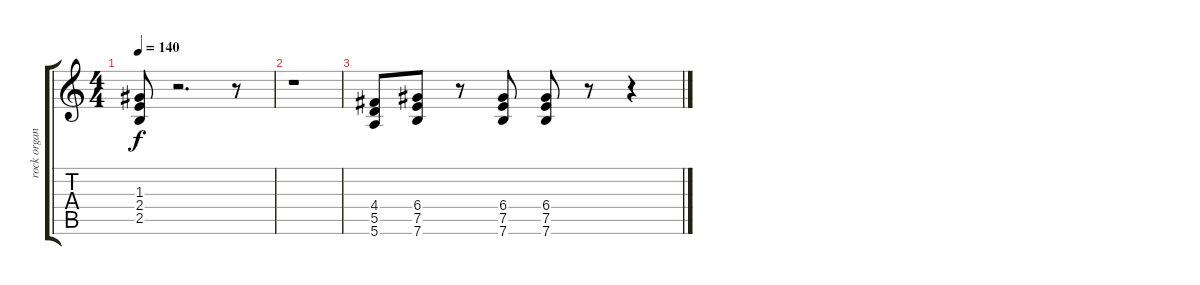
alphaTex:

\track ("rock organ (through marshall amp)" "rock organ") {instrument overdrivenguitar}
\staff {score tabs}
\tuning (E4 B3 G3 D3 A2 E2) {hide}
\ts (4 4)
\tempo 140
\clef g2
\ks c
(1.3 2.4 2.5).8{dy f} r.2{d} r.8 |
r.1 |
(4.4 5.5 5.6).8 (6.4 7.5 7.6).8 r.8 (6.4 7.5 7.6).8 (6.4 7.5 7.6).8 r.8 r.4
